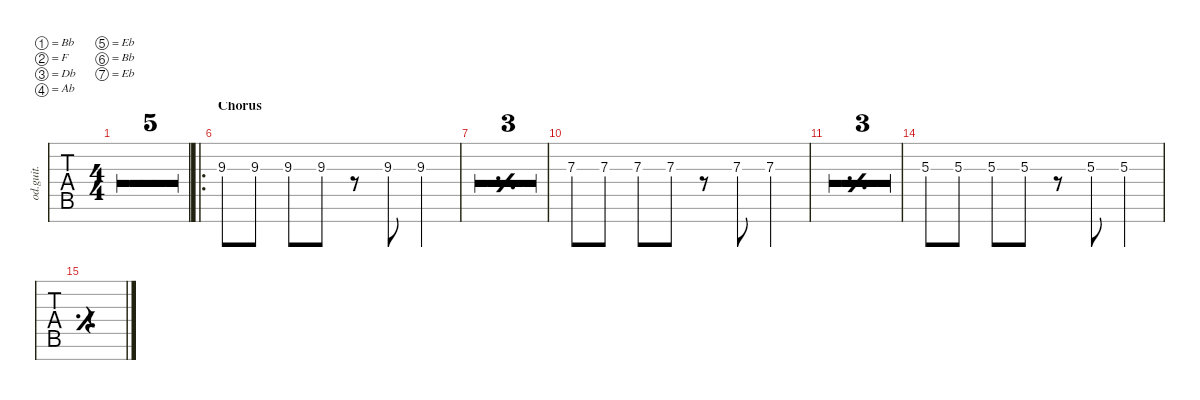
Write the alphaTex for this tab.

\defaultSystemsLayout 4
\hideDynamics
\bracketExtendMode nobrackets
\track ("Lead Guitar" "od.guit.") {multiBarRest instrument distortionguitar}
\staff {tabs}
\tuning (Bb3 F3 Db3 Ab2 Eb2 Bb1 Eb1)
\ts (4 4)
\tempo 192
\clef g2
\ks c
|
|
|
|
|
\ro
\section ("" "Chorus")
9.3{acc #}.8{beam Up} 9.3{acc #}.8{beam Up} 9.3{acc #}.8{beam Up} 9.3{acc #}.8{beam Up} r.8{beam Down} 9.3{acc #}.8{beam Up} 9.3{st acc #}.4{beam Up} |
\simile simple
|
|
|
\simile none
7.3{acc #}.8{beam Up} 7.3{acc #}.8{beam Up} 7.3{acc #}.8{beam Up} 7.3{acc #}.8{beam Up} r.8{beam Down} 7.3{acc #}.8{beam Up} 7.3{st acc #}.4{beam Up} |
\simile simple
|
|
|
\simile none
5.3{acc #}.8{beam Up} 5.3{acc #}.8{beam Up} 5.3{acc #}.8{beam Up} 5.3{acc #}.8{beam Up} r.8{beam Down} 5.3{acc #}.8{beam Up} 5.3{st acc #}.4{beam Up} |
\simile simple
